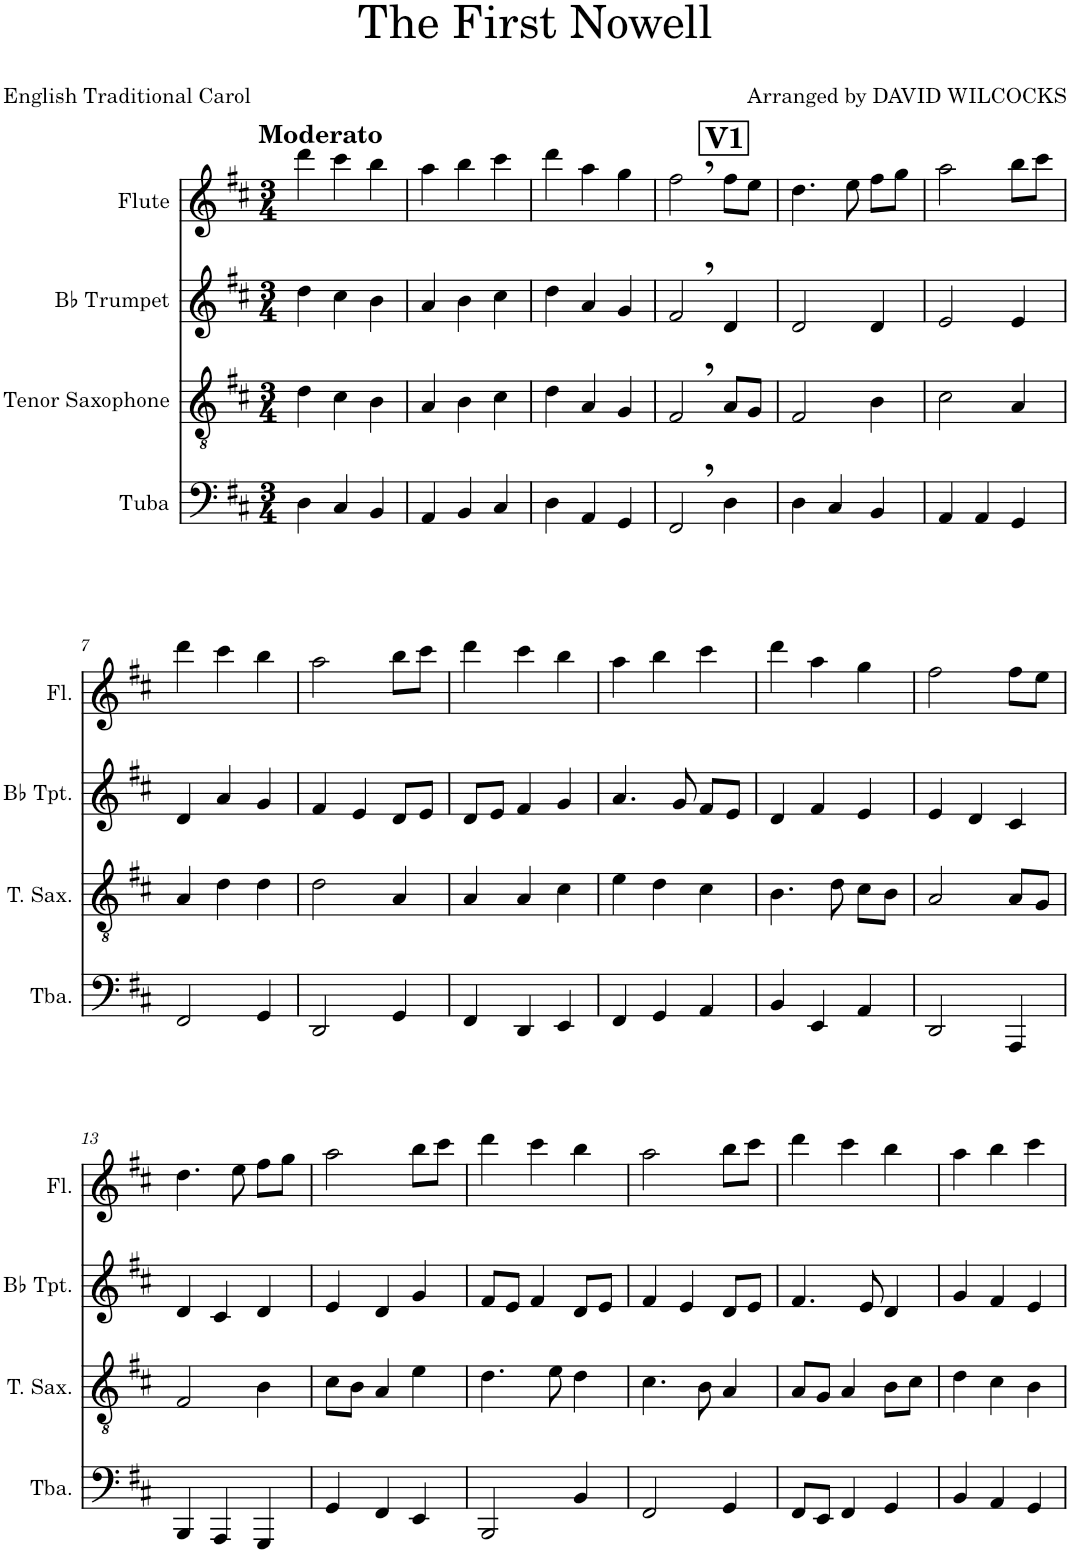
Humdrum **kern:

**kern	**kern	**kern	**kern
*part4	*part3	*part2	*part1
*staff4	*staff3	*staff2	*staff1
*I"Tuba	*I"Tenor Saxophone	*I"Bb Trumpet	*I"Flute
*I'Tba.	*I'T. Sax.	*I'Bb Tpt.	*I'Fl.
*clefF4	*clefGv2	*clefG2	*clefG2
*	*ITrd8c14	*ITrd1c2	*
*k[f#c#]	*k[f#c#]	*k[f#c#]	*k[f#c#]
*M3/4	*M3/4	*M3/4	*M3/4
=1	=1	=1	=1
!	!	!	!LO:TX:a:B:t=Moderato
4D\	4d\	4dd\	4ddd\
4C#/	4c#\	4cc#\	4ccc#\
4BB/	4B\	4b\	4bb\
=2	=2	=2	=2
4AA/	4A/	4a/	4aa\
4BB/	4B\	4b\	4bb\
4C#/	4c#\	4cc#\	4ccc#\
=3	=3	=3	=3
4D\	4d\	4dd\	4ddd\
4AA/	4A/	4a/	4aa\
4GG/	4G/	4g/	4gg\
!!LO:REH:place=s1:a:B:cj:fs=14:t=V1:qo=2
=4	=4	=4	=4
2FF#,/	2F#,/	2f#,/	2ff#,\
4D\	8A/L	4d/	8ff#\L
.	8G/J	.	8ee\J
=5	=5	=5	=5
4D\	2F#/	2d/	4.dd\
4C#/	.	.	.
.	.	.	8ee\
4BB/	4B\	4d/	8ff#\L
.	.	.	8gg\J
=6	=6	=6	=6
4AA/	2c#\	2e/	2aa\
4AA/	.	.	.
4GG/	4A/	4e/	8bb\L
.	.	.	8ccc#\J
!!LO:LB:g=z
=7	=7	=7	=7
2FF#/	4A/	4d/	4ddd\
.	4d\	4a/	4ccc#\
4GG/	4d\	4g/	4bb\
=8	=8	=8	=8
2DD/	2d\	4f#/	2aa\
.	.	4e/	.
4GG/	4A/	8d/L	8bb\L
.	.	8e/J	8ccc#\J
=9	=9	=9	=9
4FF#/	4A/	8d/L	4ddd\
.	.	8e/J	.
4DD/	4A/	4f#/	4ccc#\
4EE/	4c#\	4g/	4bb\
=10	=10	=10	=10
4FF#/	4e\	4.a/	4aa\
4GG/	4d\	.	4bb\
.	.	8g/	.
4AA/	4c#\	8f#/L	4ccc#\
.	.	8e/J	.
=11	=11	=11	=11
4BB/	4.B\	4d/	4ddd\
4EE/	.	4f#/	4aa\
.	8d\	.	.
4AA/	8c#\L	4e/	4gg\
.	8B\J	.	.
=12	=12	=12	=12
2DD/	2A/	4e/	2ff#\
.	.	4d/	.
4AAA/	8A/L	4c#/	8ff#\L
.	8G/J	.	8ee\J
!!LO:LB:g=z
=13	=13	=13	=13
4BBB/	2F#/	4d/	4.dd\
4AAA/	.	4c#/	.
.	.	.	8ee\
4GGG/	4B\	4d/	8ff#\L
.	.	.	8gg\J
=14	=14	=14	=14
4GG/	8c#\L	4e/	2aa\
.	8B\J	.	.
4FF#/	4A/	4d/	.
4EE/	4e\	4g/	8bb\L
.	.	.	8ccc#\J
=15	=15	=15	=15
2BBB/	4.d\	8f#/L	4ddd\
.	.	8e/J	.
.	.	4f#/	4ccc#\
.	8e\	.	.
4BB/	4d\	8d/L	4bb\
.	.	8e/J	.
=16	=16	=16	=16
2FF#/	4.c#\	4f#/	2aa\
.	.	4e/	.
.	8B\	.	.
4GG/	4A/	8d/L	8bb\L
.	.	8e/J	8ccc#\J
=17	=17	=17	=17
8FF#/L	8A/L	4.f#/	4ddd\
8EE/J	8G/J	.	.
4FF#/	4A/	.	4ccc#\
.	.	8e/	.
4GG/	8B\L	4d/	4bb\
.	8c#\J	.	.
=18	=18	=18	=18
4BB/	4d\	4g/	4aa\
4AA/	4c#\	4f#/	4bb\
4GG/	4B\	4e/	4ccc#\
=	=	=	=
*-	*-	*-	*-
